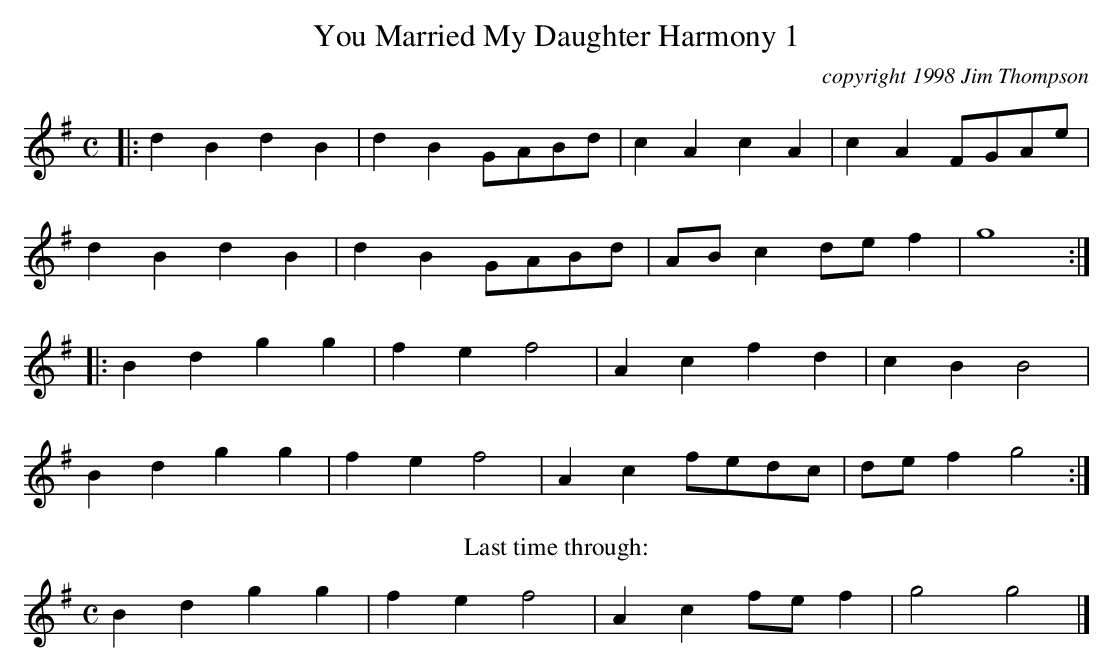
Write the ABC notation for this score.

X:1
T:You Married My Daughter Harmony 1
C:copyright 1998 Jim Thompson
E:18
M:C
K:G
|:D'2B2 D'2B2|D'2B2 GABD'|C'2A2 C'2A2|C'2A2 FGAE'|
D'2B2 D'2B2|D'2B2 GABD'|ABC'2 D'E'F'2|G'8:|
|:B2d2g2g2|f2e2 f4|A2c2 f2d2|c2B2 B4|
B2d2g2g2|f2e2 f4|A2c2 fedc|def2 g4:|
T:Last time through:
B2d2g2g2|f2e2 f4|A2c2 fef2|g4 g4|]
